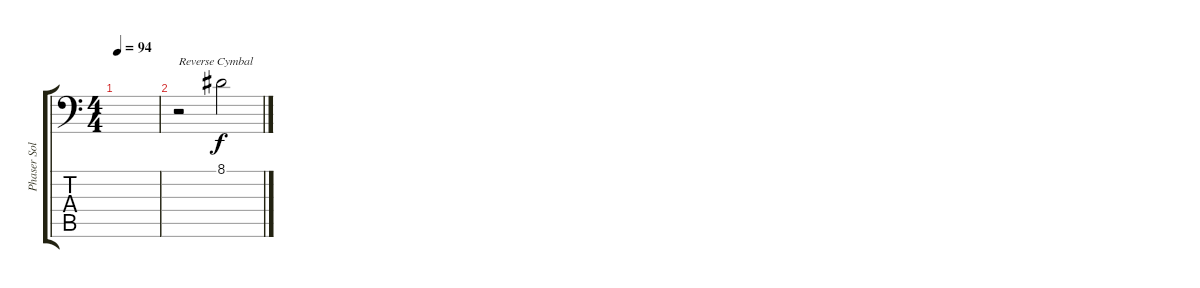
\track ("Phaser Solo / FX" "Phaser Sol") {instrument reversecymbal}
\staff {score tabs}
\tuning (G3 D3 Bb2 F2 C2 F1) {hide}
\ts (4 4)
\tempo 94
\clef f4
\ks c
|
r.2{txt "Reverse Cymbal"} 8.1.2
